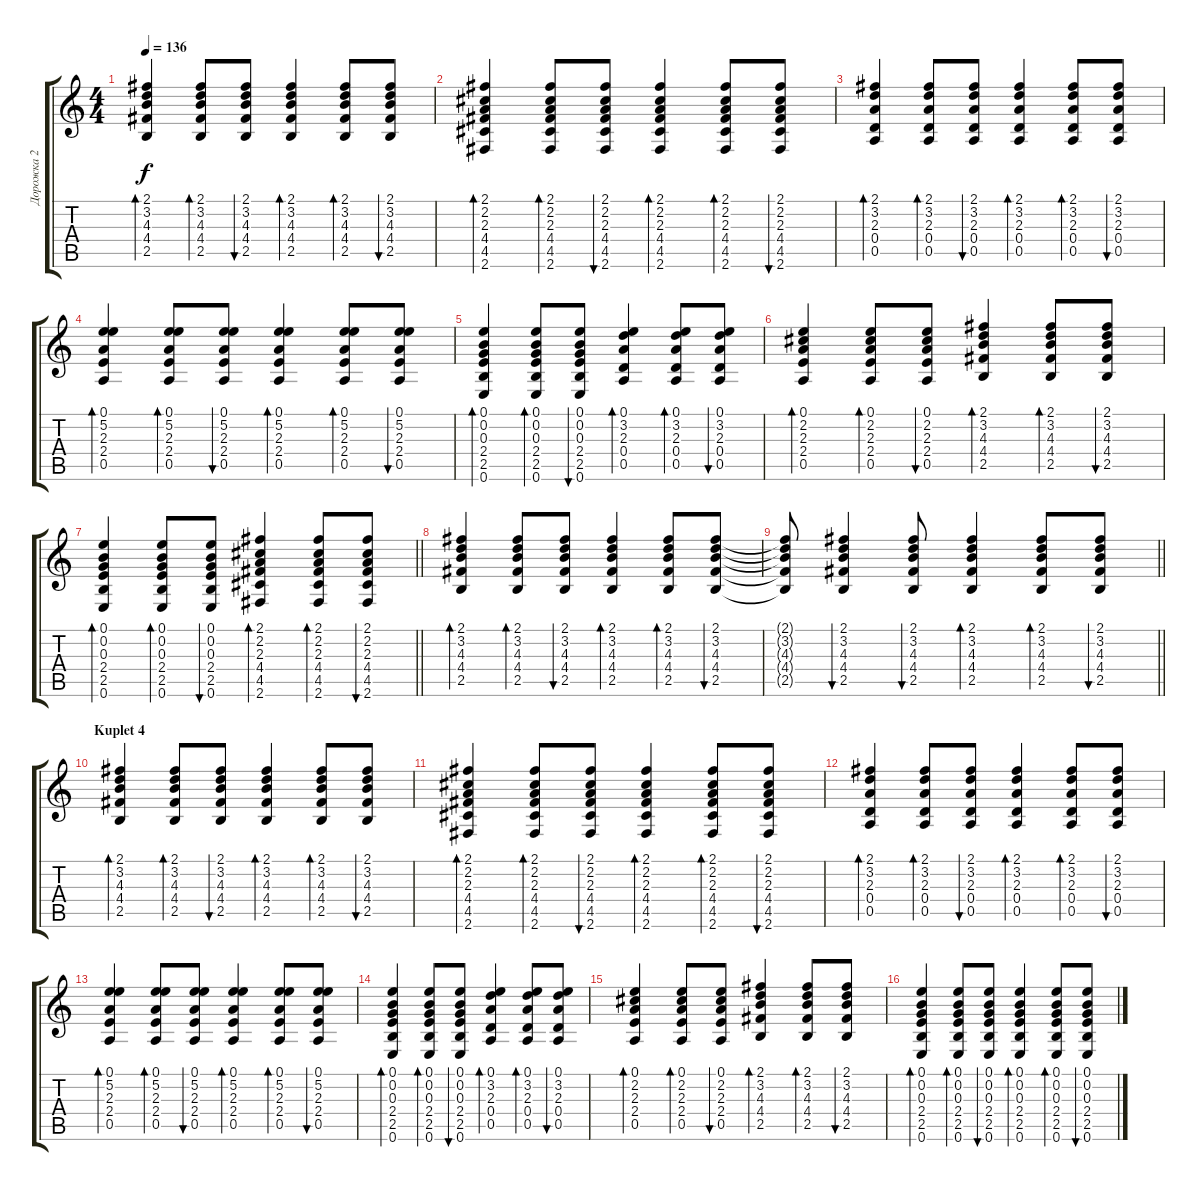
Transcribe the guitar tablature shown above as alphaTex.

\track ("Дорожка 2" "Дорожка 2") {instrument acousticguitarsteel}
\staff {score tabs}
\tuning (E4 B3 G3 D3 A2 E2) {hide}
\ts (4 4)
\tempo 136
\clef g2
\ks c
(2.1 3.2 4.3 4.4 2.5).4{bd 30 dy f} (2.1 3.2 4.3 4.4 2.5).8{bd 30} (2.1 3.2 4.3 4.4 2.5).8{bu 30} (2.1 3.2 4.3 4.4 2.5).4{bd 30} (2.1 3.2 4.3 4.4 2.5).8{bd 30} (2.1 3.2 4.3 4.4 2.5).8{bu 30} |
(2.1 2.2 2.3 4.4 4.5 2.6).4{bd 30} (2.1 2.2 2.3 4.4 4.5 2.6).8{bd 30} (2.1 2.2 2.3 4.4 4.5 2.6).8{bu 30} (2.1 2.2 2.3 4.4 4.5 2.6).4{bd 30} (2.1 2.2 2.3 4.4 4.5 2.6).8{bd 30} (2.1 2.2 2.3 4.4 4.5 2.6).8{bu 30} |
(2.1 3.2 2.3 0.4 0.5).4{bd 30} (2.1 3.2 2.3 0.4 0.5).8{bd 30} (2.1 3.2 2.3 0.4 0.5).8{bu 30} (2.1 3.2 2.3 0.4 0.5).4{bd 30} (2.1 3.2 2.3 0.4 0.5).8{bd 30} (2.1 3.2 2.3 0.4 0.5).8{bu 30} |
(0.1 5.2 2.3 2.4 0.5).4{bd 30} (0.1 5.2 2.3 2.4 0.5).8{bd 30} (0.1 5.2 2.3 2.4 0.5).8{bu 30} (0.1 5.2 2.3 2.4 0.5).4{bd 30} (0.1 5.2 2.3 2.4 0.5).8{bd 30} (0.1 5.2 2.3 2.4 0.5).8{bu 30} |
(0.1 0.2 0.3 2.4 2.5 0.6).4{bd 30} (0.1 0.2 0.3 2.4 2.5 0.6).8{bd 30} (0.1 0.2 0.3 2.4 2.5 0.6).8{bu 30} (0.1 3.2 2.3 0.4 0.5).4{bd 30} (0.1 3.2 2.3 0.4 0.5).8{bd 30} (0.1 3.2 2.3 0.4 0.5).8{bu 30} |
(0.1 2.2 2.3 2.4 0.5).4{bd 30} (0.1 2.2 2.3 2.4 0.5).8{bd 30} (0.1 2.2 2.3 2.4 0.5).8{bu 30} (2.1 3.2 4.3 4.4 2.5).4{bd 30} (2.1 3.2 4.3 4.4 2.5).8{bd 30} (2.1 3.2 4.3 4.4 2.5).8{bu 30} |
\barLineRight lightlight
(0.1 0.2 0.3 2.4 2.5 0.6).4{bd 30} (0.1 0.2 0.3 2.4 2.5 0.6).8{bd 30} (0.1 0.2 0.3 2.4 2.5 0.6).8{bu 30} (2.1 2.2 2.3 4.4 4.5 2.6).4{bd 30} (2.1 2.2 2.3 4.4 4.5 2.6).8{bd 30} (2.1 2.2 2.3 4.4 4.5 2.6).8{bu 30} |
(2.1 3.2 4.3 4.4 2.5).4{bd 30} (2.1 3.2 4.3 4.4 2.5).8{bd 30} (2.1 3.2 4.3 4.4 2.5).8{bu 30} (2.1 3.2 4.3 4.4 2.5).4{bd 30} (2.1 3.2 4.3 4.4 2.5).8{bd 30} (2.1 3.2 4.3 4.4 2.5).8{bu 30} |
\barLineRight lightlight
(2.1{t} 3.2{t} 4.3{t} 4.4{t} 2.5{t}).8 (2.1 3.2 4.3 4.4 2.5).4{bu 30} (2.1 3.2 4.3 4.4 2.5).8{bu 30} (2.1 3.2 4.3 4.4 2.5).4{bd 30} (2.1 3.2 4.3 4.4 2.5).8{bd 30} (2.1 3.2 4.3 4.4 2.5).8{bu 30} |
\section ("" "Kuplet 4")
(2.1 3.2 4.3 4.4 2.5).4{bd 30} (2.1 3.2 4.3 4.4 2.5).8{bd 30} (2.1 3.2 4.3 4.4 2.5).8{bu 30} (2.1 3.2 4.3 4.4 2.5).4{bd 30} (2.1 3.2 4.3 4.4 2.5).8{bd 30} (2.1 3.2 4.3 4.4 2.5).8{bu 30} |
(2.1 2.2 2.3 4.4 4.5 2.6).4{bd 30} (2.1 2.2 2.3 4.4 4.5 2.6).8{bd 30} (2.1 2.2 2.3 4.4 4.5 2.6).8{bu 30} (2.1 2.2 2.3 4.4 4.5 2.6).4{bd 30} (2.1 2.2 2.3 4.4 4.5 2.6).8{bd 30} (2.1 2.2 2.3 4.4 4.5 2.6).8{bu 30} |
(2.1 3.2 2.3 0.4 0.5).4{bd 30} (2.1 3.2 2.3 0.4 0.5).8{bd 30} (2.1 3.2 2.3 0.4 0.5).8{bu 30} (2.1 3.2 2.3 0.4 0.5).4{bd 30} (2.1 3.2 2.3 0.4 0.5).8{bd 30} (2.1 3.2 2.3 0.4 0.5).8{bu 30} |
(0.1 5.2 2.3 2.4 0.5).4{bd 30} (0.1 5.2 2.3 2.4 0.5).8{bd 30} (0.1 5.2 2.3 2.4 0.5).8{bu 30} (0.1 5.2 2.3 2.4 0.5).4{bd 30} (0.1 5.2 2.3 2.4 0.5).8{bd 30} (0.1 5.2 2.3 2.4 0.5).8{bu 30} |
(0.1 0.2 0.3 2.4 2.5 0.6).4{bd 30} (0.1 0.2 0.3 2.4 2.5 0.6).8{bd 30} (0.1 0.2 0.3 2.4 2.5 0.6).8{bu 30} (0.1 3.2 2.3 0.4 0.5).4{bd 30} (0.1 3.2 2.3 0.4 0.5).8{bd 30} (0.1 3.2 2.3 0.4 0.5).8{bu 30} |
(0.1 2.2 2.3 2.4 0.5).4{bd 30} (0.1 2.2 2.3 2.4 0.5).8{bd 30} (0.1 2.2 2.3 2.4 0.5).8{bu 30} (2.1 3.2 4.3 4.4 2.5).4{bd 30} (2.1 3.2 4.3 4.4 2.5).8{bd 30} (2.1 3.2 4.3 4.4 2.5).8{bu 30} |
(0.1 0.2 0.3 2.4 2.5 0.6).4{bd 30} (0.1 0.2 0.3 2.4 2.5 0.6).8{bd 30} (0.1 0.2 0.3 2.4 2.5 0.6).8{bu 30} (0.1 0.2 0.3 2.4 2.5 0.6).4{bd 30} (0.1 0.2 0.3 2.4 2.5 0.6).8{bd 30} (0.1 0.2 0.3 2.4 2.5 0.6).8{bu 30}
